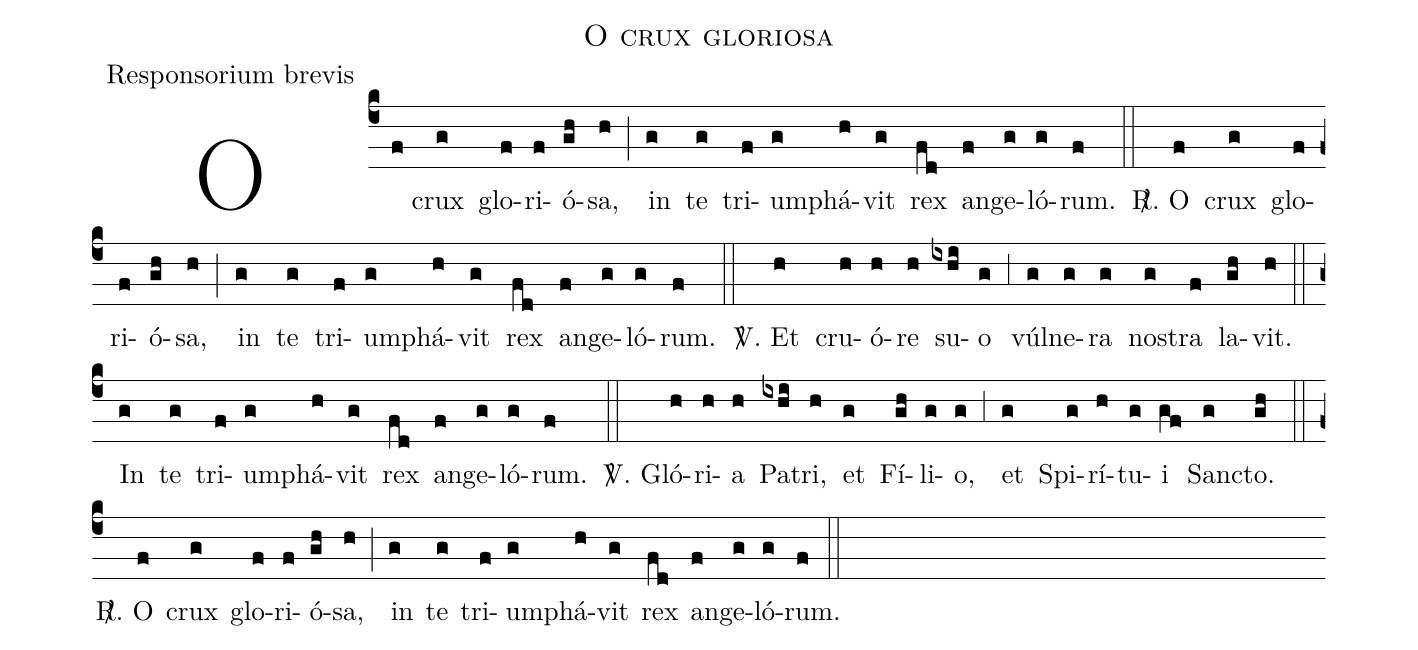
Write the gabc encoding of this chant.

name:O crux gloriosa;
office-part:Responsorium brevis;
%%
(c4)O(f) crux(g) glo(f)ri(f)ó(gh)sa,(h) (;) in(g) te(g) tri(f)um(g)phá(h)vit(g) rex(fd) an(f)ge(g)ló(g)rum.(f) (::)

<sp>R/</sp>. O(f) crux(g) glo(f)ri(f)ó(gh)sa,(h) (;) in(g) te(g) tri(f)um(g)phá(h)vit(g) rex(fd) an(f)ge(g)ló(g)rum.(f) (::)

<sp>V/</sp>. Et(h) cru(h)ó(h)re(h) su(ixhi)o(g) (,3) vúl(g)ne(g)ra(g) nos(g)tra(f) la(gh)vit.(h) (::)

In(g) te(g) tri(f)um(g)phá(h)vit(g) rex(fd) an(f)ge(g)ló(g)rum.(f) (::)

<sp>V/</sp>. Gló(h)ri(h)a(h) Pa(ixhi)tri,(h) et(g) Fí(gh)li(g)o,(g) (,3) et(g) Spi(g)rí(h)tu(g)i(gf) Sanc(g)to.(gh) (::)

<sp>R/</sp>. O(f) crux(g) glo(f)ri(f)ó(gh)sa,(h) (;) in(g) te(g) tri(f)um(g)phá(h)vit(g) rex(fd) an(f)ge(g)ló(g)rum.(f) (::)
